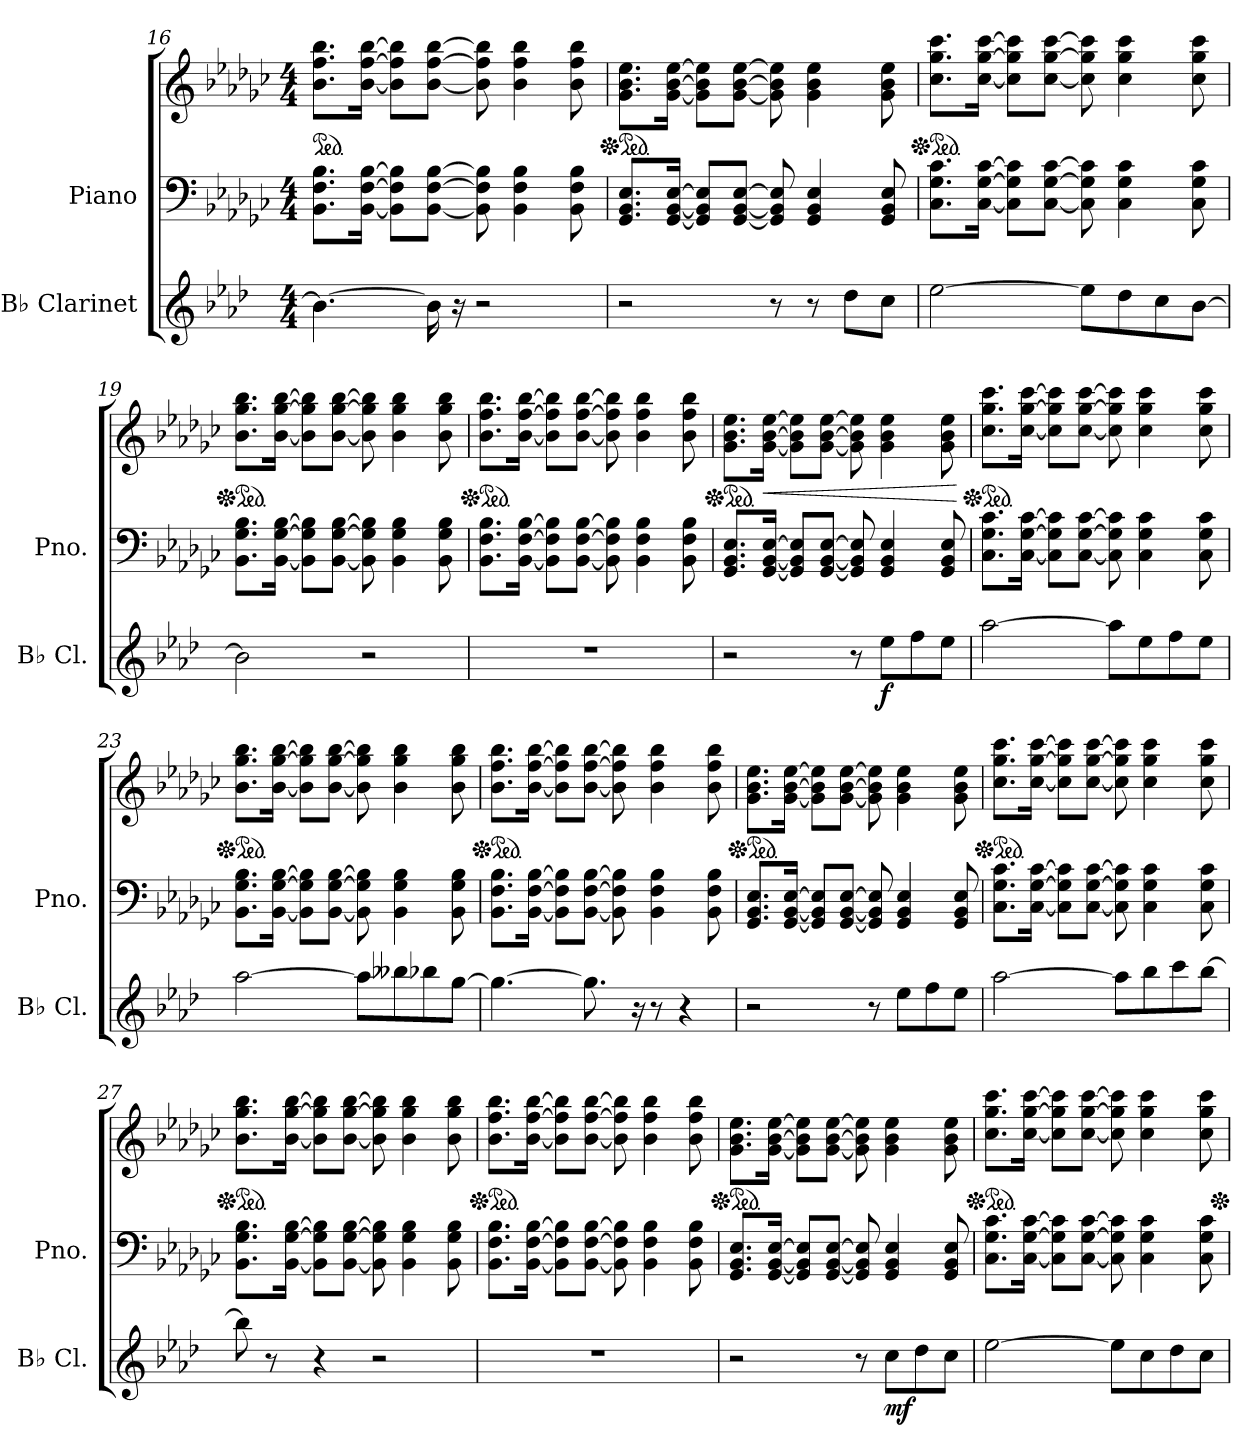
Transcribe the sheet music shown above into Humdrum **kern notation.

**kern	**dynam	**kern	**kern	**dynam
*part2	*part2	*part1	*part1	*part1
*staff3	*staff3	*staff2	*staff1	*staff1/2
*I"B♭ Clarinet	*	*I"Piano	*	*
*I'B♭ Cl.	*	*I'Pno.	*	*
!!LO:LB:g=z
*clefG2	*	*clefF4	*clefG2	*
*ITrd1c2	*	*	*	*
*k[b-e-a-d-g-c-]	*	*k[b-e-a-d-g-c-]	*k[b-e-a-d-g-c-]	*
*M4/4	*	*M4/4	*M4/4	*
*	*	*	*ped	*
=16	=16	=16	=16	=16
4.a-\_	.	8.BB-\ 8.F\ 8.B-\L	8.b-\ 8.ff\ 8.bb-\L	.
.	.	[16BB-\ [16F\ [16B-\Jk	[16b-\ [16ff\ [16bb-\Jk	.
.	.	8BB-\] 8F\] 8B-\]L	8b-\] 8ff\] 8bb-\]L	.
16a-\]	.	[8BB-\ [8F\ [8B-\J	[8b-\ [8ff\ [8bb-\J	.
16r	.	.	.	.
2r	.	8BB-\] 8F\] 8B-\]	8b-\] 8ff\] 8bb-\]	.
.	.	4BB-\ 4F\ 4B-\	4b-\ 4ff\ 4bb-\	.
.	.	8BB-\ 8F\ 8B-\	8b-\ 8ff\ 8bb-\	.
!!LO:PB:g=z
=17	=17	=17	=17	=17
*	*	*	*Xped	*
*	*	*	*ped	*
2r	.	8.GG-/ 8.BB-/ 8.E-/L	8.g-\ 8.b-\ 8.ee-\L	.
.	.	[16GG-/ [16BB-/ [16E-/Jk	[16g-\ [16b-\ [16ee-\Jk	.
.	.	8GG-/] 8BB-/] 8E-/]L	8g-\] 8b-\] 8ee-\]L	.
.	.	[8GG-/ [8BB-/ [8E-/J	[8g-\ [8b-\ [8ee-\J	.
8r	.	8GG-/] 8BB-/] 8E-/]	8g-\] 8b-\] 8ee-\]	.
8r	.	4GG-/ 4BB-/ 4E-/	4g-\ 4b-\ 4ee-\	.
8cc-\L	.	.	.	.
8b-\J	.	8GG-/ 8BB-/ 8E-/	8g-\ 8b-\ 8ee-\	.
=18	=18	=18	=18	=18
*	*	*	*Xped	*
*	*	*	*ped	*
[2dd-\	.	8.C-\ 8.G-\ 8.c-\L	8.cc-\ 8.gg-\ 8.ccc-\L	.
.	.	[16C-\ [16G-\ [16c-\Jk	[16cc-\ [16gg-\ [16ccc-\Jk	.
.	.	8C-\] 8G-\] 8c-\]L	8cc-\] 8gg-\] 8ccc-\]L	.
.	.	[8C-\ [8G-\ [8c-\J	[8cc-\ [8gg-\ [8ccc-\J	.
8dd-\L]	.	8C-\] 8G-\] 8c-\]	8cc-\] 8gg-\] 8ccc-\]	.
8cc-\	.	4C-\ 4G-\ 4c-\	4cc-\ 4gg-\ 4ccc-\	.
8b-\	.	.	.	.
[8a-\J	.	8C-\ 8G-\ 8c-\	8cc-\ 8gg-\ 8ccc-\	.
=19	=19	=19	=19	=19
*	*	*	*Xped	*
*	*	*	*ped	*
2a-\]	.	8.BB-\ 8.G-\ 8.B-\L	8.b-\ 8.gg-\ 8.bb-\L	.
.	.	[16BB-\ [16G-\ [16B-\Jk	[16b-\ [16gg-\ [16bb-\Jk	.
.	.	8BB-\] 8G-\] 8B-\]L	8b-\] 8gg-\] 8bb-\]L	.
.	.	[8BB-\ [8G-\ [8B-\J	[8b-\ [8gg-\ [8bb-\J	.
2r	.	8BB-\] 8G-\] 8B-\]	8b-\] 8gg-\] 8bb-\]	.
.	.	4BB-\ 4G-\ 4B-\	4b-\ 4gg-\ 4bb-\	.
.	.	8BB-\ 8G-\ 8B-\	8b-\ 8gg-\ 8bb-\	.
!!LO:LB:g=z
=20	=20	=20	=20	=20
*	*	*	*Xped	*
*	*	*	*ped	*
!	!	!	!	!LO:DY:b=2
!	!	!	!	!LO:DY:n=1:b
1r	.	8.BB-\ 8.F\ 8.B-\L	8.b-\ 8.ff\ 8.bb-\L	mf mf
.	.	[16BB-\ [16F\ [16B-\Jk	[16b-\ [16ff\ [16bb-\Jk	.
.	.	8BB-\] 8F\] 8B-\]L	8b-\] 8ff\] 8bb-\]L	.
.	.	[8BB-\ [8F\ [8B-\J	[8b-\ [8ff\ [8bb-\J	.
.	.	8BB-\] 8F\] 8B-\]	8b-\] 8ff\] 8bb-\]	.
.	.	4BB-\ 4F\ 4B-\	4b-\ 4ff\ 4bb-\	.
.	.	8BB-\ 8F\ 8B-\	8b-\ 8ff\ 8bb-\	.
!!LO:LB:g=z
=21	=21	=21	=21	=21
*	*	*	*Xped	*
*	*	*	*ped	*
2r	.	8.GG-/ 8.BB-/ 8.E-/L	8.g-\ 8.b-\ 8.ee-\L	.
!	!	!	!	!LO:HP:b
.	.	[16GG-/ [16BB-/ [16E-/Jk	[16g-\ [16b-\ [16ee-\Jk	<
.	.	8GG-/] 8BB-/] 8E-/]L	8g-\] 8b-\] 8ee-\]L	.
.	.	[8GG-/ [8BB-/ [8E-/J	[8g-\ [8b-\ [8ee-\J	.
8r	.	8GG-/] 8BB-/] 8E-/]	8g-\] 8b-\] 8ee-\]	.
!	!LO:DY:b	!	!	!
8dd-\L	f	4GG-/ 4BB-/ 4E-/	4g-\ 4b-\ 4ee-\	.
8ee-\	.	.	.	.
8dd-\J	.	8GG-/ 8BB-/ 8E-/	8g-\ 8b-\ 8ee-\	.
.	.	.	.	[
=22	=22	=22	=22	=22
*	*	*	*Xped	*
*	*	*	*ped	*
[2gg-\	.	8.C-\ 8.G-\ 8.c-\L	8.cc-\ 8.gg-\ 8.ccc-\L	.
.	.	[16C-\ [16G-\ [16c-\Jk	[16cc-\ [16gg-\ [16ccc-\Jk	.
.	.	8C-\] 8G-\] 8c-\]L	8cc-\] 8gg-\] 8ccc-\]L	.
.	.	[8C-\ [8G-\ [8c-\J	[8cc-\ [8gg-\ [8ccc-\J	.
8gg-\L]	.	8C-\] 8G-\] 8c-\]	8cc-\] 8gg-\] 8ccc-\]	.
8dd-\	.	4C-\ 4G-\ 4c-\	4cc-\ 4gg-\ 4ccc-\	.
8ee-\	.	.	.	.
8dd-\J	.	8C-\ 8G-\ 8c-\	8cc-\ 8gg-\ 8ccc-\	.
=23	=23	=23	=23	=23
*	*	*	*Xped	*
*	*	*	*ped	*
[2gg-\	.	8.BB-\ 8.G-\ 8.B-\L	8.b-\ 8.gg-\ 8.bb-\L	.
.	.	[16BB-\ [16G-\ [16B-\Jk	[16b-\ [16gg-\ [16bb-\Jk	.
.	.	8BB-\] 8G-\] 8B-\]L	8b-\] 8gg-\] 8bb-\]L	.
.	.	[8BB-\ [8G-\ [8B-\J	[8b-\ [8gg-\ [8bb-\J	.
8gg-\L]	.	8BB-\] 8G-\] 8B-\]	8b-\] 8gg-\] 8bb-\]	.
8aa--X\	.	4BB-\ 4G-\ 4B-\	4b-\ 4gg-\ 4bb-\	.
8aa-X\	.	.	.	.
[8ff\J	.	8BB-\ 8G-\ 8B-\	8b-\ 8gg-\ 8bb-\	.
!!LO:PB:g=z
=24	=24	=24	=24	=24
*	*	*	*Xped	*
*	*	*	*ped	*
4.ff\_	.	8.BB-\ 8.F\ 8.B-\L	8.b-\ 8.ff\ 8.bb-\L	.
.	.	[16BB-\ [16F\ [16B-\Jk	[16b-\ [16ff\ [16bb-\Jk	.
.	.	8BB-\] 8F\] 8B-\]L	8b-\] 8ff\] 8bb-\]L	.
8.ff\]	.	[8BB-\ [8F\ [8B-\J	[8b-\ [8ff\ [8bb-\J	.
.	.	8BB-\] 8F\] 8B-\]	8b-\] 8ff\] 8bb-\]	.
16r	.	.	.	.
8r	.	4BB-\ 4F\ 4B-\	4b-\ 4ff\ 4bb-\	.
4r	.	.	.	.
.	.	8BB-\ 8F\ 8B-\	8b-\ 8ff\ 8bb-\	.
!!LO:LB:g=z
=25	=25	=25	=25	=25
*	*	*	*Xped	*
*	*	*	*ped	*
2r	.	8.GG-/ 8.BB-/ 8.E-/L	8.g-\ 8.b-\ 8.ee-\L	.
.	.	[16GG-/ [16BB-/ [16E-/Jk	[16g-\ [16b-\ [16ee-\Jk	.
.	.	8GG-/] 8BB-/] 8E-/]L	8g-\] 8b-\] 8ee-\]L	.
.	.	[8GG-/ [8BB-/ [8E-/J	[8g-\ [8b-\ [8ee-\J	.
8r	.	8GG-/] 8BB-/] 8E-/]	8g-\] 8b-\] 8ee-\]	.
8dd-\L	.	4GG-/ 4BB-/ 4E-/	4g-\ 4b-\ 4ee-\	.
8ee-\	.	.	.	.
8dd-\J	.	8GG-/ 8BB-/ 8E-/	8g-\ 8b-\ 8ee-\	.
=26	=26	=26	=26	=26
*	*	*	*Xped	*
*	*	*	*ped	*
[2gg-\	.	8.C-\ 8.G-\ 8.c-\L	8.cc-\ 8.gg-\ 8.ccc-\L	.
.	.	[16C-\ [16G-\ [16c-\Jk	[16cc-\ [16gg-\ [16ccc-\Jk	.
.	.	8C-\] 8G-\] 8c-\]L	8cc-\] 8gg-\] 8ccc-\]L	.
.	.	[8C-\ [8G-\ [8c-\J	[8cc-\ [8gg-\ [8ccc-\J	.
8gg-\L]	.	8C-\] 8G-\] 8c-\]	8cc-\] 8gg-\] 8ccc-\]	.
8aa-\	.	4C-\ 4G-\ 4c-\	4cc-\ 4gg-\ 4ccc-\	.
8bb-\	.	.	.	.
[8aa-\J	.	8C-\ 8G-\ 8c-\	8cc-\ 8gg-\ 8ccc-\	.
=27	=27	=27	=27	=27
*	*	*	*Xped	*
*	*	*	*ped	*
8aa-\]	.	8.BB-\ 8.G-\ 8.B-\L	8.b-\ 8.gg-\ 8.bb-\L	.
8r	.	.	.	.
.	.	[16BB-\ [16G-\ [16B-\Jk	[16b-\ [16gg-\ [16bb-\Jk	.
4r	.	8BB-\] 8G-\] 8B-\]L	8b-\] 8gg-\] 8bb-\]L	.
.	.	[8BB-\ [8G-\ [8B-\J	[8b-\ [8gg-\ [8bb-\J	.
2r	.	8BB-\] 8G-\] 8B-\]	8b-\] 8gg-\] 8bb-\]	.
.	.	4BB-\ 4G-\ 4B-\	4b-\ 4gg-\ 4bb-\	.
.	.	8BB-\ 8G-\ 8B-\	8b-\ 8gg-\ 8bb-\	.
!!LO:LB:g=z
=28	=28	=28	=28	=28
*	*	*	*Xped	*
*	*	*	*ped	*
1r	.	8.BB-\ 8.F\ 8.B-\L	8.b-\ 8.ff\ 8.bb-\L	.
.	.	[16BB-\ [16F\ [16B-\Jk	[16b-\ [16ff\ [16bb-\Jk	.
.	.	8BB-\] 8F\] 8B-\]L	8b-\] 8ff\] 8bb-\]L	.
.	.	[8BB-\ [8F\ [8B-\J	[8b-\ [8ff\ [8bb-\J	.
.	.	8BB-\] 8F\] 8B-\]	8b-\] 8ff\] 8bb-\]	.
.	.	4BB-\ 4F\ 4B-\	4b-\ 4ff\ 4bb-\	.
.	.	8BB-\ 8F\ 8B-\	8b-\ 8ff\ 8bb-\	.
!!LO:LB:g=z
=29	=29	=29	=29	=29
*	*	*	*Xped	*
*	*	*	*ped	*
2r	.	8.GG-/ 8.BB-/ 8.E-/L	8.g-\ 8.b-\ 8.ee-\L	.
.	.	[16GG-/ [16BB-/ [16E-/Jk	[16g-\ [16b-\ [16ee-\Jk	.
.	.	8GG-/] 8BB-/] 8E-/]L	8g-\] 8b-\] 8ee-\]L	.
.	.	[8GG-/ [8BB-/ [8E-/J	[8g-\ [8b-\ [8ee-\J	.
8r	.	8GG-/] 8BB-/] 8E-/]	8g-\] 8b-\] 8ee-\]	.
!	!LO:DY:b	!	!	!
8b-\L	mf	4GG-/ 4BB-/ 4E-/	4g-\ 4b-\ 4ee-\	.
8cc-\	.	.	.	.
8b-\J	.	8GG-/ 8BB-/ 8E-/	8g-\ 8b-\ 8ee-\	.
=30	=30	=30	=30	=30
*	*	*	*Xped	*
*	*	*	*ped	*
[2dd-\	.	8.C-\ 8.G-\ 8.c-\L	8.cc-\ 8.gg-\ 8.ccc-\L	.
.	.	[16C-\ [16G-\ [16c-\Jk	[16cc-\ [16gg-\ [16ccc-\Jk	.
.	.	8C-\] 8G-\] 8c-\]L	8cc-\] 8gg-\] 8ccc-\]L	.
.	.	[8C-\ [8G-\ [8c-\J	[8cc-\ [8gg-\ [8ccc-\J	.
8dd-\L]	.	8C-\] 8G-\] 8c-\]	8cc-\] 8gg-\] 8ccc-\]	.
8b-\	.	4C-\ 4G-\ 4c-\	4cc-\ 4gg-\ 4ccc-\	.
8cc-\	.	.	.	.
8b-\J	.	8C-\ 8G-\ 8c-\	8cc-\ 8gg-\ 8ccc-\	.
*	*	*	*Xped	*
=	=	=	=	=
*-	*-	*-	*-	*-
